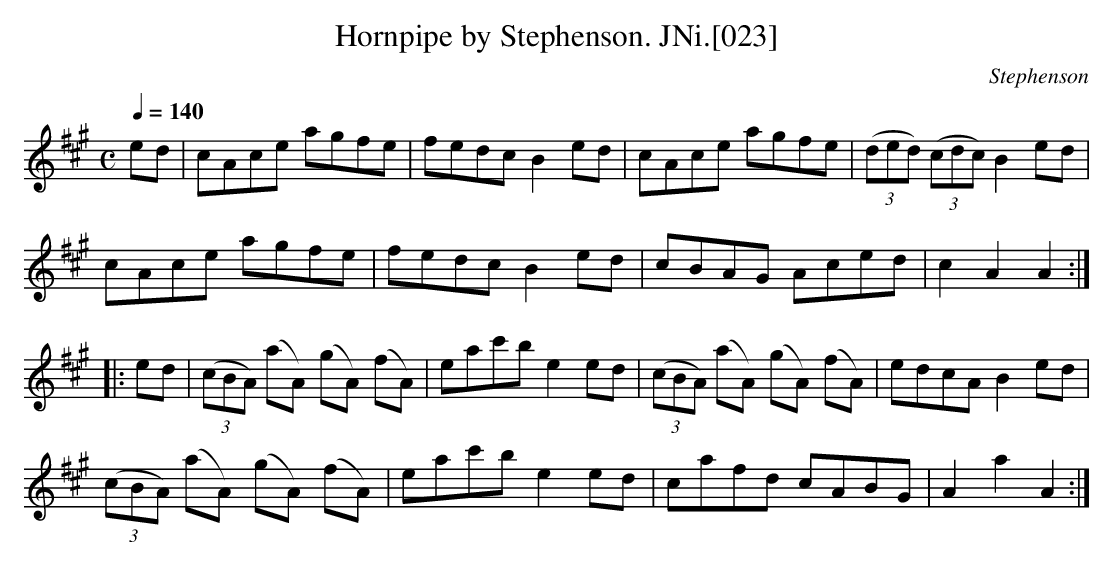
X:1
T:Hornpipe by Stephenson. JNi.[023]
C:Stephenson
M:C
L:1/8
Q:1/4=140
K:A
ed|cAce agfe|fedc B2 ed|cAce agfe|((3ded) ((3cdc) B2 ed|
cAce agfe|fedc B2 ed|cBAG Aced|c2A2A2:|
|:ed|((3cBA) (aA) (gA) (fA)|eac'b e2 ed|((3cBA) (aA) (gA) (fA)|edcA B2 ed|
((3cBA) (aA) (gA) (fA)|eac'b e2 ed|cafd cABG| A2a2A2:|
